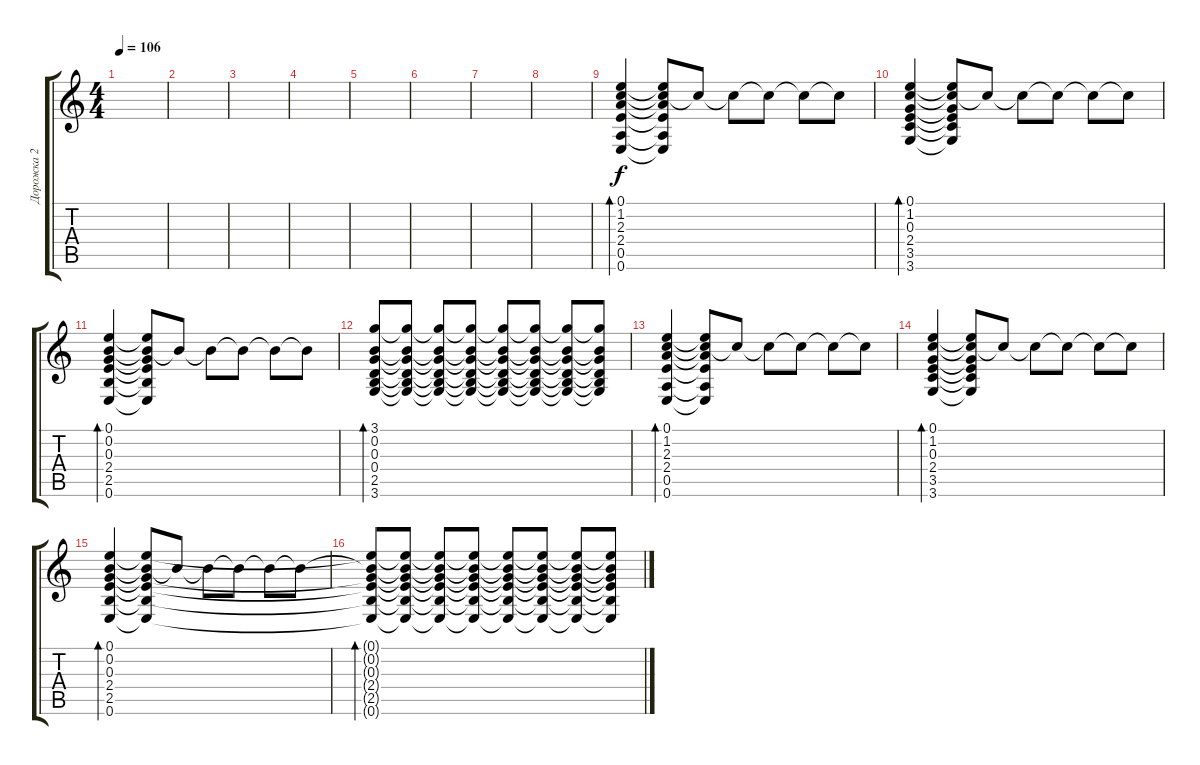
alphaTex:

\track ("Дорожка 2" "Дорожка 2") {instrument acousticguitarsteel}
\staff {score tabs}
\tuning (E4 B3 G3 D3 A2 E2) {hide}
\ts (4 4)
\tempo 106
\clef g2
\ks c
|
|
|
|
|
|
|
|
(0.1 1.2 2.3 2.4 0.5 0.6).4{bd 120} (0.1{t} 1.2{t} 2.3{t} 2.4{t} 0.5{t} 0.6{t}).8 1.2{t}.8 1.2{t}.8 1.2{t}.8 1.2{t}.8 1.2{t}.8 |
(0.1 1.2 0.3 2.4 3.5 3.6).4{bd 120} (0.1{t} 1.2{t} 0.3{t} 2.4{t} 3.5{t} 3.6{t}).8 1.2{t}.8 1.2{t}.8 1.2{t}.8 1.2{t}.8 1.2{t}.8 |
(0.1 0.2 0.3 2.4 2.5 0.6).4{bd 120} (0.1{t} 0.2{t} 0.3{t} 2.4{t} 2.5{t} 0.6{t}).8 0.2{t}.8 0.2{t}.8 0.2{t}.8 0.2{t}.8 0.2{t}.8 |
(3.1 0.2 0.3 0.4 2.5 3.6).8{bd 120} (3.1{t} 0.2{t} 0.3{t} 0.4{t} 2.5{t} 3.6{t}).8 (3.1{t} 0.2{t} 0.3{t} 0.4{t} 2.5{t} 3.6{t}).8 (3.1{t} 0.2{t} 0.3{t} 0.4{t} 2.5{t} 3.6{t}).8 (3.1{t} 0.2{t} 0.3{t} 0.4{t} 2.5{t} 3.6{t}).8 (3.1{t} 0.2{t} 0.3{t} 0.4{t} 2.5{t} 3.6{t}).8 (3.1{t} 0.2{t} 0.3{t} 0.4{t} 2.5{t} 3.6{t}).8 (3.1{t} 0.2{t} 0.3{t} 0.4{t} 2.5{t} 3.6{t}).8 |
(0.1 1.2 2.3 2.4 0.5 0.6).4{bd 120} (0.1{t} 1.2{t} 2.3{t} 2.4{t} 0.5{t} 0.6{t}).8 1.2{t}.8 1.2{t}.8 1.2{t}.8 1.2{t}.8 1.2{t}.8 |
(0.1 1.2 0.3 2.4 3.5 3.6).4{bd 120} (0.1{t} 1.2{t} 0.3{t} 2.4{t} 3.5{t} 3.6{t}).8 1.2{t}.8 1.2{t}.8 1.2{t}.8 1.2{t}.8 1.2{t}.8 |
(0.1 0.2 0.3 2.4 2.5 0.6).4{bd 120} (0.1{t} 0.2{t} 0.3{t} 2.4{t} 2.5{t} 0.6{t}).8 0.2{t}.8 0.2{t}.8 0.2{t}.8 0.2{t}.8 0.2{t}.8 |
(0.1{t} 0.2{t} 0.3{t} 2.4{t} 2.5{t} 0.6{t}).8{bd 120} (0.1{t} 0.2{t} 0.3{t} 2.4{t} 2.5{t} 0.6{t}).8 (0.1{t} 0.2{t} 0.3{t} 2.4{t} 2.5{t} 0.6{t}).8 (0.1{t} 0.2{t} 0.3{t} 2.4{t} 2.5{t} 0.6{t}).8 (0.1{t} 0.2{t} 0.3{t} 2.4{t} 2.5{t} 0.6{t}).8 (0.1{t} 0.2{t} 0.3{t} 2.4{t} 2.5{t} 0.6{t}).8 (0.1{t} 0.2{t} 0.3{t} 2.4{t} 2.5{t} 0.6{t}).8 (0.1{t} 0.2{t} 0.3{t} 2.4{t} 2.5{t} 0.6{t}).8
